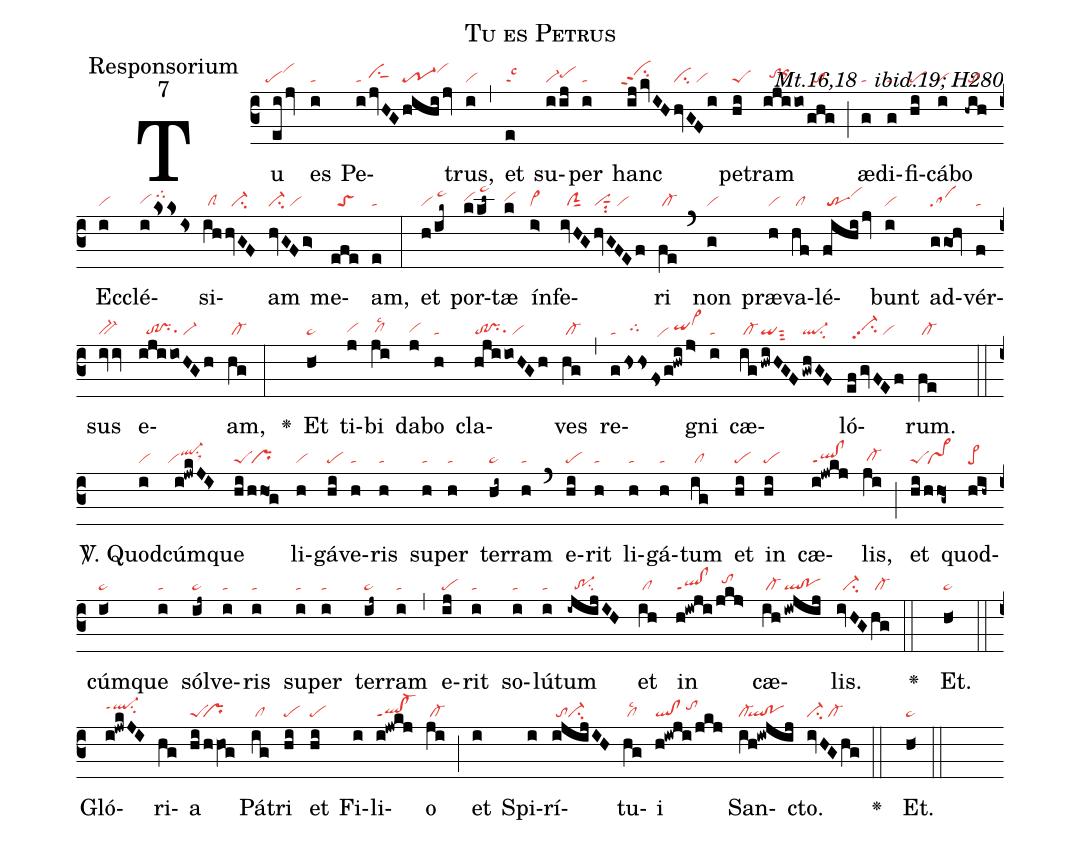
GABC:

name:Tu es Petrus;
office-part:Responsorium;
mode:7;
commentary:ꝶ Mt.16,18 ꝟ ibid.19; H280;
nabc-lines:1;
%%
(c3)Tu(ei/jv|``pevihj) es(i|ta) Pe(i|ta|jvHG|ciShh|hihijv|tr-1vihj)trus,(i|vi) (,)
et(e|talsc3) su(iij|vi-pehh)per(i|ta) hanc(ijkvIH|``vihippt2su2|hvGFi|visu2/vi) pe(hi|peS)tram(ijiio|//tohhorhi|/ghg|//to) (;) æ(g|ta)di(g|ta)fi(hi|pe)cá(i|vi)bo(-hih|/to) Ec(i|vi)clé(ikssis|vihg/tghj)si(ih|/clS|hvGF|//ci-)am(hvGFg>|ci-/vi) me(efe|//toS)am,(e|ta) (:)
et(h/ik~|vi/pe~hj) por(kkl~|vihh/pe~hl)tæ(k|vihh) ín(i>|vi>)fe(ivHG|//ciG|hvGFEf|visut1su2/vi)ri(fe|/cl-) (`) non(g|vi) præ(h|vi)va(hf|/cl)lé(fihijv|/trvihj)bunt(i|vi) ad(ggoh|sa)vér(f|ta)sus(ivv|bv-) e(ijiioHGh|//to!prsu1/vi-)am,(hg|/cl-) (:)
<v>\greheightstar</v>()
Et(h<|pe~) ti(j|vihg)bi(ji|/clhglsc2) da(j|vihg)bo(h|ta) cla(hjiioHGh|to!prsu1/vi)ves(hg|/cl-) (,) re(g|ta|hssfs|//tghh|g!hwi/j>|``vihe/qihhvi>hj)gni(i|ta) cæ(ig|/cl-|hwiHGF|qisut3|gwhGF|ql-su2)ló(efgvFEf|//vi-hhpp2su2/vi)rum.(fe|/cl-) (::)

<sp>V/</sp>.
Quod(i|vi)cúm(i!jwkJI>|``viql-hisu1sux1)que(hi|peS|/hho1!g|/pr) li(h|vi)gá(hi|pe)ve(h|ta)ris(h|ta) su(h|ta)per(h|ta) ter(hi~|pe~)ram(h|ta) (`) e(hi|pe)rit(h|ta) li(h|ta)gá(h|ta)tum(ig|/cl) et(hi|pe) in(hi|pe) cæ(i!jwkj|ql!clppt1)lis,(ji|/cl-hg) (;) et(hi|peS|/hho1g~|/pr~) quod(hih~|pe>)cúm(i<|pe~)que(i|ta) sól(ij~|pe~)ve(i|ta)ris(i|ta) su(i|ta)per(i|ta) ter(ij~|pe~)ram(i|ta) (,) e(ij|pe)rit(i|ta) so(i|ta)lú(i|ta)tum(-ijijIH|//tr-1su2) et(ih|/cl) in(h!iwji|ql!clppt1|/jkj>|//tohi) cæ(ih|/cl-|iwjij|ql!po)lis.(ivHG|//ci-|hg|/cl-) (::)

<v>\greheightstar</v>() Et.(h<|pe~) (::)

Gló(i!jwkJI|ql-hippt1su2)ri(hg)a(hi/hhVO!g|peS``pr)
Pá(ig|/cl)tri(hi|pe) et(hi|pe) Fi(i)li(i!jwkj|ql!cl-ppt1)o(ji|/cl-) (;)
et(i) Spi(i)rí(i!@jijIH|/toci-)tu(hg|/cllsc2)i(h!iwji/jkj|ql!cl/tohi)
San(ih!iw!@jij|cl-``ql!po)cto.(ivHGhg|ci-/cl-) (::)

<v>\greheightstar</v>() Et.(h<|pe~) (::)
